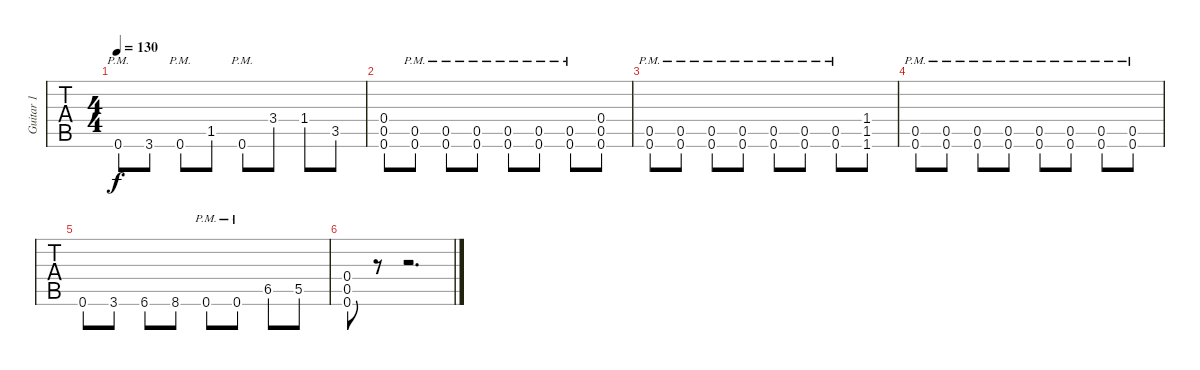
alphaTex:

\track ("Guitar 1" "Guitar 1") {instrument distortionguitar}
\staff {tabs}
\tuning (Db4 Ab3 E3 B2 Gb2 B1) {hide}
\ts (4 4)
\tempo 130
\clef g2
\ks c
0.6{pm}.8{dy f} 3.6.8 0.6{pm}.8 1.5.8 0.6{pm}.8 3.4.8 1.4.8 3.5.8 |
(0.4 0.5 0.6).8 (0.5{pm} 0.6{pm}).8 (0.5{pm} 0.6{pm}).8 (0.5{pm} 0.6{pm}).8 (0.5{pm} 0.6{pm}).8 (0.5{pm} 0.6{pm}).8 (0.5{pm} 0.6).8 (0.4 0.5 0.6).8 |
(0.5{pm} 0.6{pm}).8 (0.5{pm} 0.6{pm}).8 (0.5{pm} 0.6{pm}).8 (0.5{pm} 0.6{pm}).8 (0.5{pm} 0.6{pm}).8 (0.5{pm} 0.6{pm}).8 (0.5{pm} 0.6).8 (1.4 1.5 1.6).8 |
(0.5{pm} 0.6{pm}).8 (0.5{pm} 0.6{pm}).8 (0.5{pm} 0.6{pm}).8 (0.5{pm} 0.6{pm}).8 (0.5{pm} 0.6{pm}).8 (0.5{pm} 0.6{pm}).8 (0.5{pm} 0.6).8 (0.5{pm} 0.6{pm}).8 |
0.6.8 3.6.8 6.6.8 8.6.8 0.6{pm}.8 0.6{pm}.8 6.5.8 5.5.8 |
(0.4 0.5 0.6).8 r.8 r.2{d}
